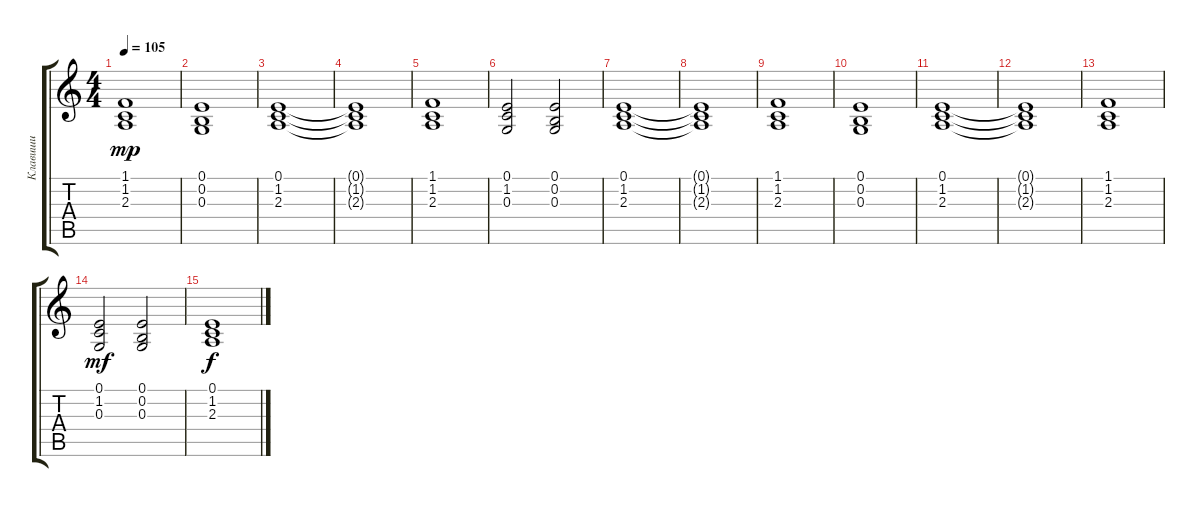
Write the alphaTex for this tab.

\track ("Клавиши " "Клавиши ") {instrument synthstrings1}
\staff {score tabs}
\tuning (E4 B3 G3 D3 A2 E2) {hide}
\ts (4 4)
\tempo 105
\clef g2
\ks c
(1.1 1.2 2.3).1{dy mp} |
(0.1 0.2 0.3).1 |
(0.1 1.2 2.3).1 |
(0.1{t} 1.2{t} 2.3{t}).1 |
(1.1 1.2 2.3).1 |
(0.1 1.2 0.3).2 (0.1 0.2 0.3).2 |
(0.1 1.2 2.3).1 |
(0.1{t} 1.2{t} 2.3{t}).1 |
(1.1 1.2 2.3).1 |
(0.1 0.2 0.3).1 |
(0.1 1.2 2.3).1 |
(0.1{t} 1.2{t} 2.3{t}).1 |
(1.1 1.2 2.3).1 |
(0.1 1.2 0.3).2{dy mf} (0.1 0.2 0.3).2 |
(0.1 1.2 2.3).1{dy f}
